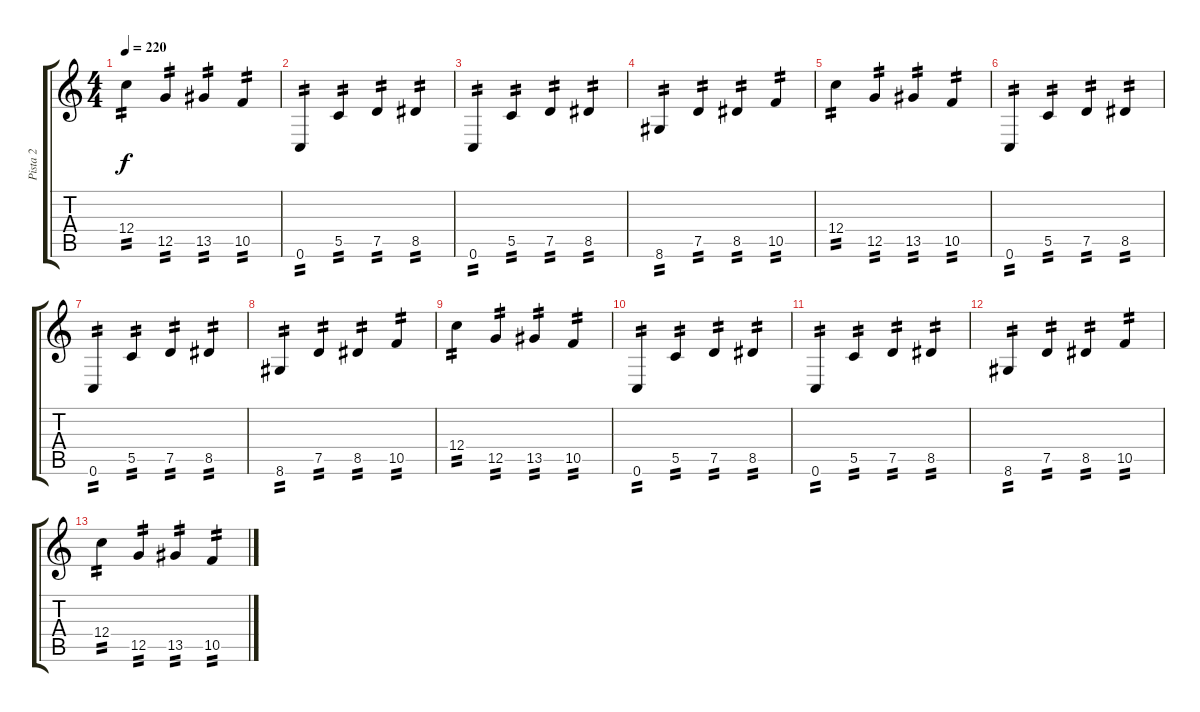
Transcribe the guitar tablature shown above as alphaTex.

\track ("Pista 2" "Pista 2") {instrument overdrivenguitar}
\staff {score tabs}
\tuning (D4 A3 F3 C3 G2 C2) {hide}
\ts (4 4)
\tempo 220
\clef g2
\ks c
12.4.4{tp 2 dy f} 12.5.4{tp 2} 13.5.4{tp 2} 10.5.4{tp 2} |
0.6.4{tp 2} 5.5.4{tp 2} 7.5.4{tp 2} 8.5.4{tp 2} |
0.6.4{tp 2} 5.5.4{tp 2} 7.5.4{tp 2} 8.5.4{tp 2} |
8.6.4{tp 2} 7.5.4{tp 2} 8.5.4{tp 2} 10.5.4{tp 2} |
12.4.4{tp 2} 12.5.4{tp 2} 13.5.4{tp 2} 10.5.4{tp 2} |
0.6.4{tp 2} 5.5.4{tp 2} 7.5.4{tp 2} 8.5.4{tp 2} |
0.6.4{tp 2} 5.5.4{tp 2} 7.5.4{tp 2} 8.5.4{tp 2} |
8.6.4{tp 2} 7.5.4{tp 2} 8.5.4{tp 2} 10.5.4{tp 2} |
12.4.4{tp 2} 12.5.4{tp 2} 13.5.4{tp 2} 10.5.4{tp 2} |
0.6.4{tp 2} 5.5.4{tp 2} 7.5.4{tp 2} 8.5.4{tp 2} |
0.6.4{tp 2} 5.5.4{tp 2} 7.5.4{tp 2} 8.5.4{tp 2} |
8.6.4{tp 2} 7.5.4{tp 2} 8.5.4{tp 2} 10.5.4{tp 2} |
12.4.4{tp 2} 12.5.4{tp 2} 13.5.4{tp 2} 10.5.4{tp 2}
